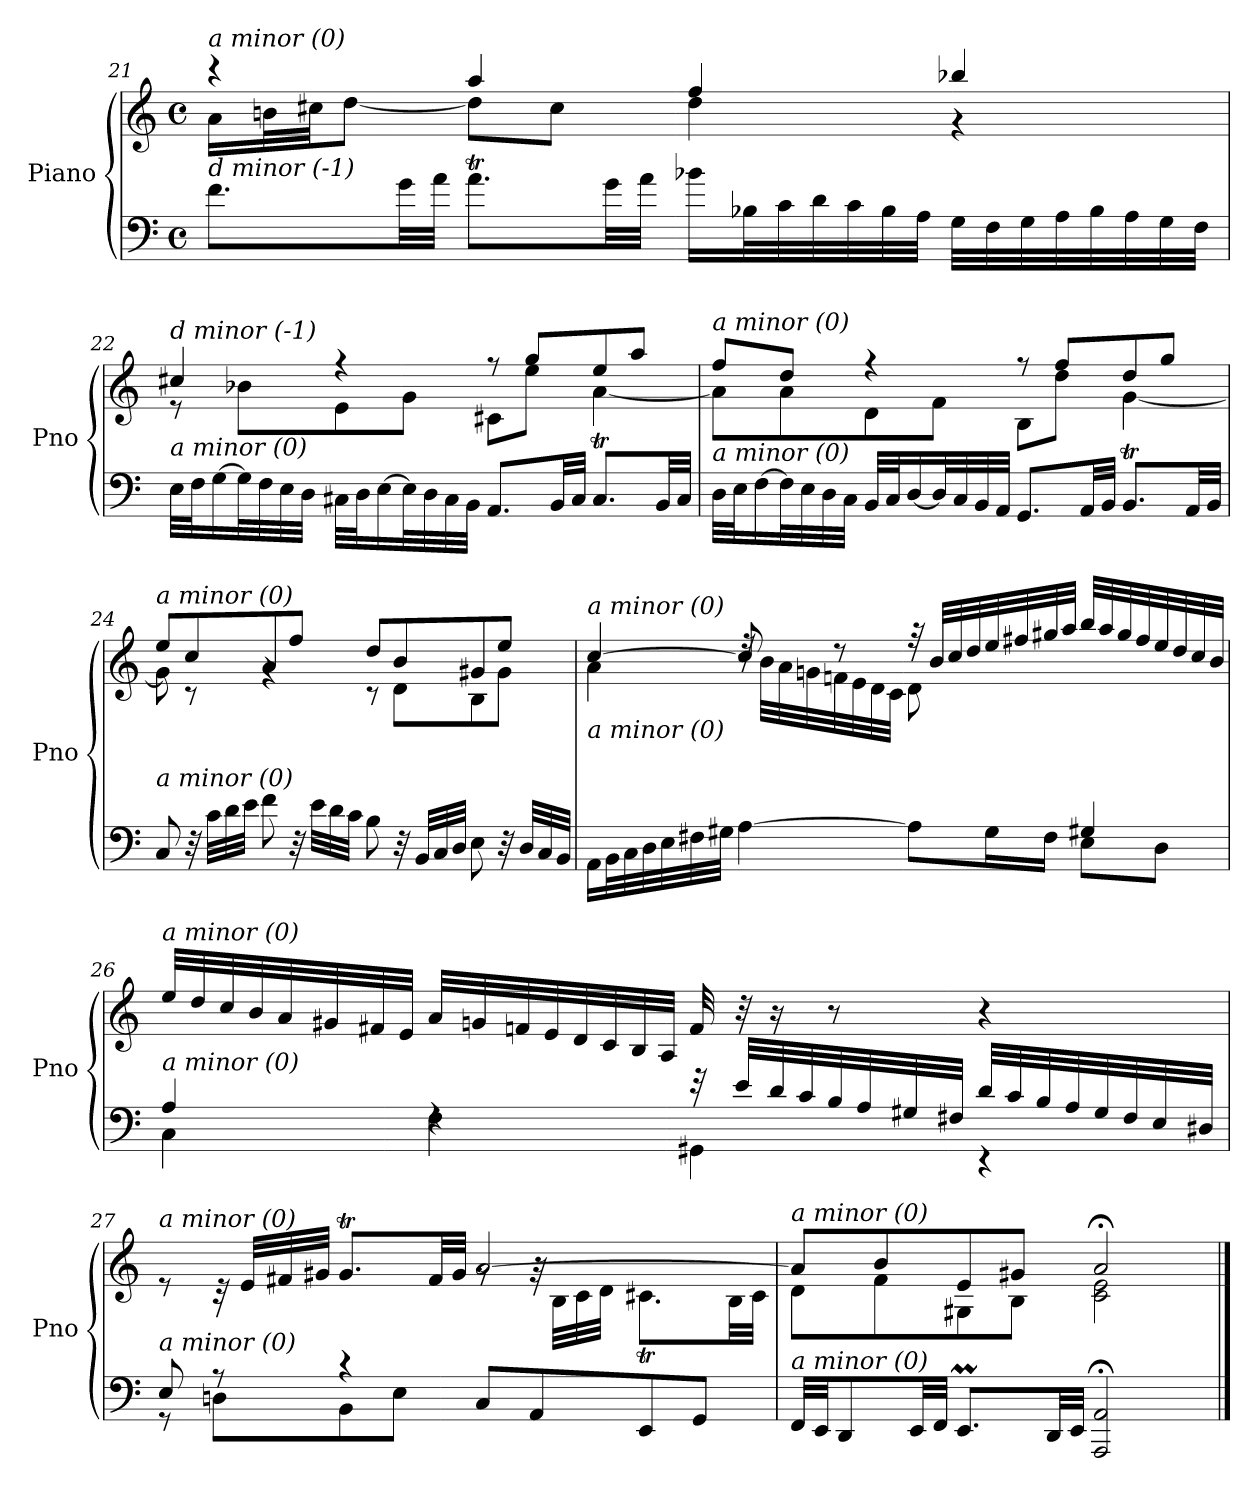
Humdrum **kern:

**kern	**kern
*part1	*part1
*staff2	*staff1
*I"Piano	*
*I'Pno	*
!!LO:LB:g=z
*clefF4	*clefG2
*k[]	*k[]
*M4/4	*M4/4
*met(c)	*met(c)
=21	=21
*	*^
!	!LO:TX:i:t=a minor (0)	!
!LO:TX:i:t=d minor (-1)	!	!
8.f\L	4r	16a\LL
.	.	32bn\L
.	.	32cc#X\JJ
.	.	[8dd\J
32g\LL	.	.
32a\JJJ	.	.
8.aT\L	4aa/	8dd\L]
.	.	8cc#\J
32g\LL	.	.
32a\JJJ	.	.
16b-X\LL	4ff/	4dd\
32B-X\L	.	.
32c\	.	.
32d\	.	.
32c\	.	.
32B-\	.	.
32A\JJJ	.	.
32G\LLL	4bb-X/	4r
32F\	.	.
32G\	.	.
32A\	.	.
32B-\	.	.
32A\	.	.
32G\	.	.
32F\JJJ	.	.
!!LO:PB:g=z	!!
=22	=22	=22
!	!LO:TX:i:t=d minor (-1)	!
!LO:TX:i:t=a minor (0)	!	!
32E\LLL	4cc#X/	8r
32F\J	.	.
[16G\	.	.
32G\L]	.	8b-X\L
32F\	.	.
32E\	.	.
32D\JJJ	.	.
32C#X\LLL	4r	8e\
32D\J	.	.
[16E\	.	.
32E\L]	.	8g\J
32D\	.	.
32C#\	.	.
32BB\JJJ	.	.
8.AA/L	8r	8c#X\L
.	8gg/L	8ee\J
32BB/LL	.	.
32C#/JJJ	.	.
8.C#t/L	8ee/	[4a\
.	8aa/J	.
32BB/LL	.	.
32C#/JJJ	.	.
=23	=23	=23
!	!LO:TX:i:t=a minor (0)	!
!LO:TX:i:t=a minor (0)	!	!
32D\LLL	8ff/L	8a\L]
32E\J	.	.
[16F\	.	.
32F\L]	8dd/J	8a\
32E\	.	.
32D\	.	.
32C\JJJ	.	.
32BB/LLL	4r	8d\
32C/J	.	.
[16D/	.	.
32D/L]	.	8f\J
32C/	.	.
32BB/	.	.
32AA/JJJ	.	.
8.GG/L	8r	8B\L
.	8ff/L	8dd\J
32AA/LL	.	.
32BB/JJJ	.	.
8.BBt/L	8dd/	[4g\
.	8gg/J	.
32AA/LL	.	.
32BB/JJJ	.	.
!!LO:LB:g=z	!!
=24	=24	=24
!	!LO:TX:i:t=a minor (0)	!
!LO:TX:i:t=a minor (0)	!	!
8C/	8ee/L	8g\]
32r	8cc/	8r
32c\LLL	.	.
32d\	.	.
32e\JJJ	.	.
8f\	8a/	4rg
32r	8ff/J	.
32e\LLL	.	.
32d\	.	.
32c\JJJ	.	.
8B\	8dd/L	8r
32r	8b/	8d\L
32BB/LLL	.	.
32C/	.	.
32D/JJJ	.	.
8E\	8g#X/	8B\
32r	8ee/J	8g#\J
32D/LLL	.	.
32C/	.	.
32BB/JJJ	.	.
!!LO:LB:g=z	!!
=25	=25	=25
*^	*	*
!	!	!LO:TX:i:t=a minor (0)	!
!LO:TX:i:t=a minor (0)	!	!	!
2ryy	16AA\LL	[4cc/	4a\
.	32BB\L	.	.
.	32C\	.	.
.	32D\	.	.
.	32E\	.	.
.	32F#X\	.	.
.	32G#X\JJJ	.	.
.	[4A\	8cc/]	32rdd
.	.	.	32b\LLL
.	.	.	32a\
.	.	.	32gn\
.	.	8r	32fn\
.	.	.	32e\
.	.	.	32d\
.	.	.	32c\JJJ
8ryy	8A\L]	32r	8d\L
.	.	32b/LLL	.
.	.	32cc/	.
.	.	32dd/	.
16B/L	16G#\L	32ee/	4.ryy
.	.	32ff#X/	.
16A/JJ	16F#\JJ	32gg#X/	.
.	.	32aa/JJJ	.
4G#X/	8E\L	32bb/LLL	.
.	.	32aa/	.
.	.	32gg#/	.
.	.	32ff#/	.
.	8D\J	32ee/	.
.	.	32dd/	.
.	.	32cc/	.
.	.	32b/JJJ	.
*	*	*v	*v
!!LO:LB:g=z
=26	=26	=26
!	!	!LO:TX:i:t=a minor (0)
!LO:TX:i:t=a minor (0)	!	!
4A/	4C\	32ee/LLL
.	.	32dd/
.	.	32cc/
.	.	32b/
.	.	32a/
.	.	32g#X/
.	.	32f#X/
.	.	32e/JJJ
4rF	4F\	32a/LLL
.	.	32gn/
.	.	32fn/
.	.	32e/
.	.	32d/
.	.	32c/
.	.	32B/
.	.	32A/JJJ
32r	4GG#X\	32f/
32e/LLL	.	32r
32d/	.	16r
32c/	.	.
32B/	.	8r
32A/	.	.
32G#X/	.	.
32F#X/JJJ	.	.
32d/LLL	4r	4r
32c/	.	.
32B/	.	.
32A/	.	.
32G#/	.	.
32F#/	.	.
32E/	.	.
32D#X/JJJ	.	.
!!LO:LB:g=z
=27	=27	=27
*	*^	*^
*	*	*	*	*^
!	!	!	!LO:TX:i:t=a minor (0)	!	!
!LO:TX:i:t=a minor (0)	!	!	!	!	!
2ryy	8E/	8r	8re	2ryy	2ryy
.	8r	8Dn\L	32rc	.	.
.	.	.	32e/LLL	.	.
.	.	.	32f#X/	.	.
.	.	.	32g#X/JJJ	.	.
.	4r	8BB\	8.g#t/L	.	.
.	.	8E\J	.	.	.
.	.	.	32f#/LL	.	.
.	.	.	32g#/JJJ	.	.
2ryy	8C/L	2ryy	[2a/	8rg	2ryy
.	8AA/	.	.	32rg	.
.	.	.	.	32B\LLL	.
.	.	.	.	32c\	.
.	.	.	.	32d\JJJ	.
.	8EE/	.	.	8.c#Xt\L	.
.	8GG/J	.	.	.	.
.	.	.	.	32B\LL	.
.	.	.	.	32c#\JJJ	.
*v	*v	*v	*	*	*
*	*	*v	*v
=28	=28	=28
!	!LO:TX:i:t=a minor (0)	!
!LO:TX:i:t=a minor (0)	!	!
32FF/LLL	8a/L]	8d\L
32EE/JJ	.	.
8DD/	.	.
.	8b/	8f\
32EE/LL	.	.
32FF/JJJ	.	.
8.EEm/L	8e/	8G#X\
.	8g#X/J	8B\J
32DD/LL	.	.
32EE/JJJ	.	.
2AAA/; 2AA/;	2a;</	2c\ 2e\
*	*v	*v
==	==
*-	*-
